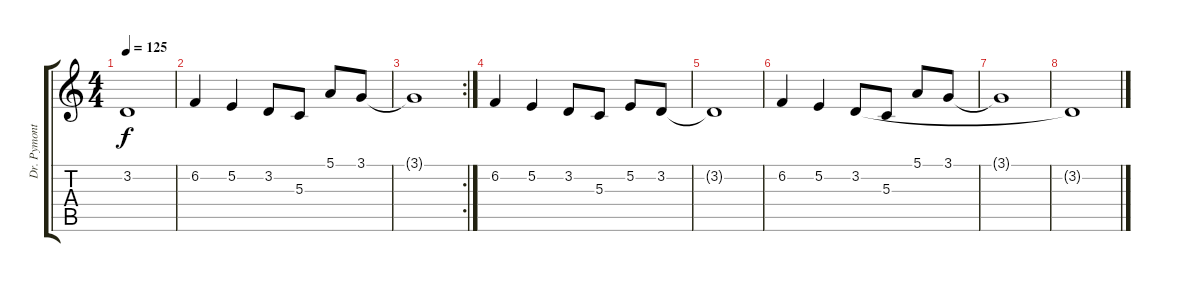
\track ("Dr. Pymonte" "Dr. Pymont") {instrument bagpipe}
\staff {score tabs}
\tuning (E4 B3 G3 D3 A2 E2) {hide}
\ts (4 4)
\tempo 125
\clef g2
\ks c
3.2{t}.1{dy f} |
6.2.4 5.2.4 3.2.8 5.3.8 5.1.8 3.1.8 |
\rc 2
3.1{t}.1 |
6.2.4 5.2.4 3.2.8 5.3.8 5.2.8 3.2.8 |
3.2{t}.1 |
6.2.4 5.2.4 3.2.8 5.3.8 5.1.8 3.1.8 |
3.1{t}.1 |
3.2{t}.1
